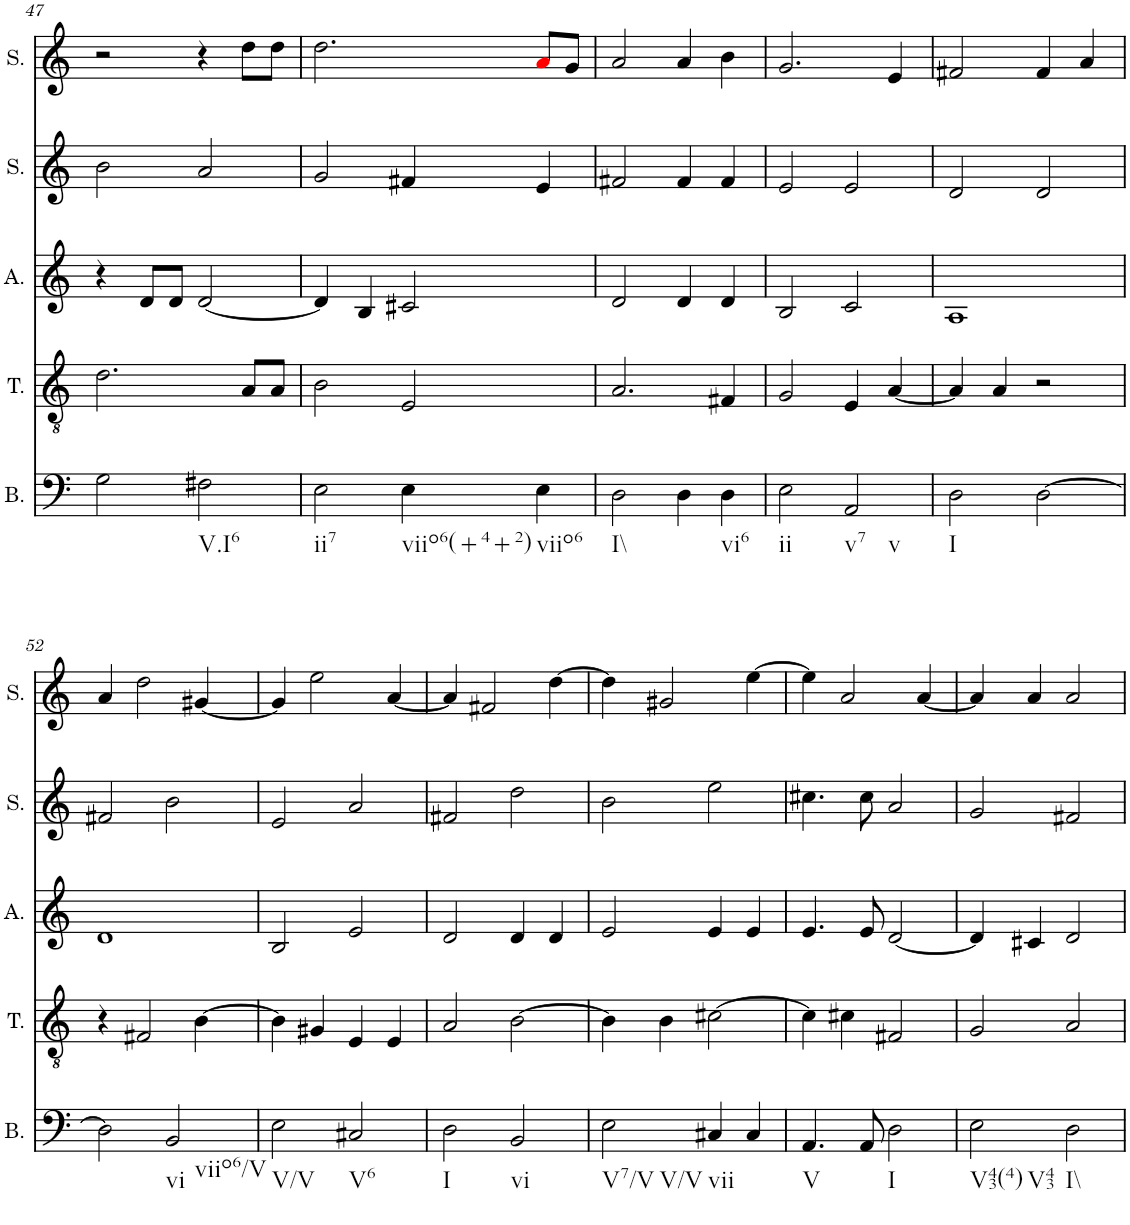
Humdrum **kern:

**kern	**kern	**kern	**kern	**kern
*part5	*part4	*part3	*part2	*part1
*staff5	*staff4	*staff3	*staff2	*staff1
*I"Bass	*I"Tenor	*I"Alto	*I"Soprano	*I"Soprano
*I'B.	*I'T.	*I'A.	*I'S.	*I'S.
!!LO:PB:g=z
*clefF4	*clefGv2	*clefG2	*clefG2	*clefG2
*k[]	*k[]	*k[]	*k[]	*k[]
*M4/4	*M4/4	*M4/4	*M4/4	*M4/4
=47	=47	=47	=47	=47
2G\	2.d\	4r	2b\	2r
.	.	8d/L	.	.
.	.	8d/J	.	.
!LO:TX:b:t=V.I6	!	!	!	!
2F#X\	.	[2d/	2a/	4r
.	8A/L	.	.	8dd\L
.	8A/J	.	.	8dd\J
=48	=48	=48	=48	=48
!LO:TX:b:t=ii7	!	!	!	!
2E\	2B\	4d/]	2g/	2.dd\
.	.	4B/	.	.
!LO:TX:b:t=viio6(+4+2)	!	!	!	!
4E\	2E/	2c#X/	4f#X/	.
!LO:TX:b:t=viio6	!	!	!	!
4E\	.	.	4e/	8ai/L
.	.	.	.	8g/J
=49	=49	=49	=49	=49
!LO:TX:b:t=I\\	!	!	!	!
2D\	2.A/	2d/	2f#X/	2a/
4D\	.	4d/	4f#/	4a/
!LO:TX:b:t=vi6	!	!	!	!
4D\	4F#X/	4d/	4f#/	4b\
=50	=50	=50	=50	=50
!LO:TX:b:t=ii	!	!	!	!
2E\	2G/	2B/	2e/	2.g/
!LO:TX:b:t=v7	!	!	!	!
!LO:TX:b:t=v	!	!	!	!
2AA/	4E/	2c/	2e/	.
.	[4A/	.	.	4e/
=51	=51	=51	=51	=51
!LO:TX:b:t=I	!	!	!	!
2D\	4A/]	1A	2d/	2f#X/
.	4A/	.	.	.
[2D\	2r	.	2d/	4f#/
.	.	.	.	4a/
!!LO:LB:g=z
=52	=52	=52	=52	=52
2D\]	4r	1d	2f#X/	4a/
.	2F#X/	.	.	2dd\
!LO:TX:b:t=vi	!	!	!	!
!LO:TX:b:t=viio6/V	!	!	!	!
2BB/	.	.	2b\	.
.	[4B\	.	.	[4g#X/
=53	=53	=53	=53	=53
!LO:TX:b:t=V/V	!	!	!	!
2E\	4B\]	2B/	2e/	4g#/]
.	4G#X/	.	.	2ee\
!LO:TX:b:t=V6	!	!	!	!
2C#X/	4E/	2e/	2a/	.
.	4E/	.	.	[4a/
=54	=54	=54	=54	=54
!LO:TX:b:t=I	!	!	!	!
2D\	2A/	2d/	2f#X/	4a/]
.	.	.	.	2f#X/
!LO:TX:b:t=vi	!	!	!	!
2BB/	[2B\	4d/	2dd\	.
.	.	4d/	.	[4dd\
=55	=55	=55	=55	=55
!LO:TX:b:t=V7/V	!	!	!	!
!LO:TX:b:t=V/V	!	!	!	!
2E\	4B\]	2e/	2b\	4dd\]
.	4B\	.	.	2g#X/
!LO:TX:b:t=vii	!	!	!	!
4C#X/	[2c#X\	4e/	2ee\	.
4C#/	.	4e/	.	[4ee\
=56	=56	=56	=56	=56
!LO:TX:b:t=V	!	!	!	!
4.AA/	4c#\]	4.e/	4.cc#X\	4ee\]
.	4c#X\	.	.	2a/
8AA/	.	8e/	8cc#\	.
!LO:TX:b:t=I	!	!	!	!
2D\	2F#X/	[2d/	2a/	.
.	.	.	.	[4a/
=57	=57	=57	=57	=57
!LO:TX:b:t=V43(4)	!	!	!	!
!LO:TX:b:t=V43	!	!	!	!
2E\	2G/	4d/]	2g/	4a/]
.	.	4c#X/	.	4a/
!LO:TX:b:t=I\\	!	!	!	!
2D\	2A/	2d/	2f#X/	2a/
=	=	=	=	=
*-	*-	*-	*-	*-
